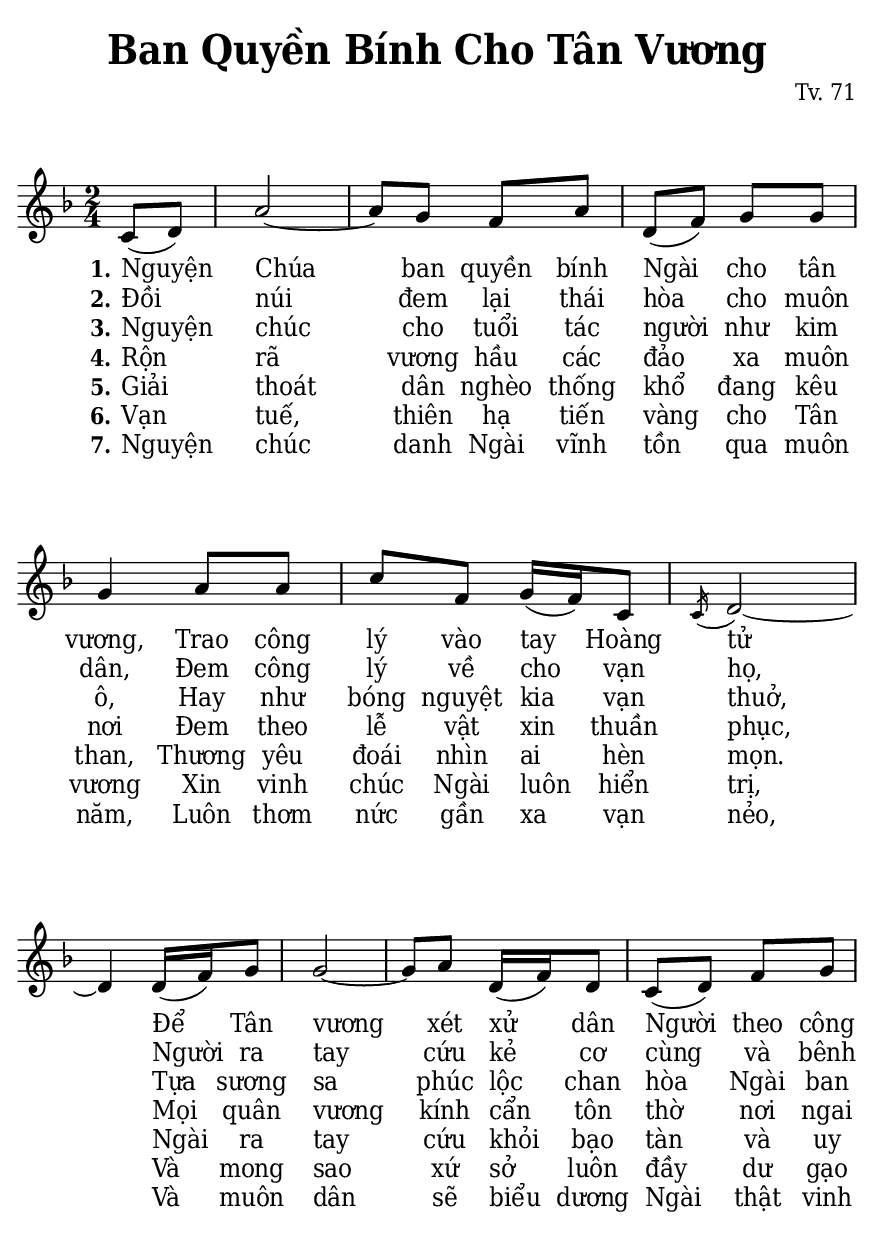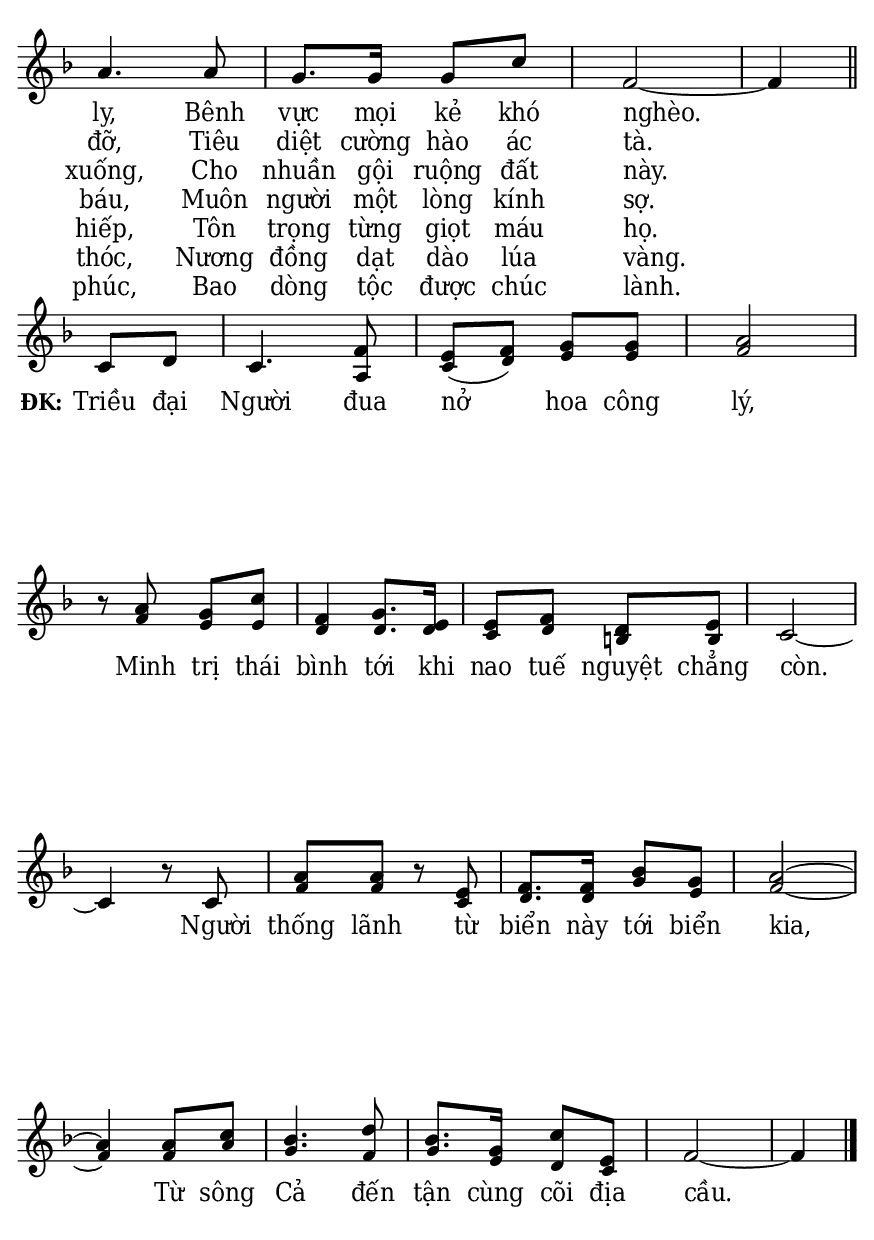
% Cài đặt chung\
\version "2.22.1"
\include "english.ly"

\header {
  title = \markup { \fontsize #1 "Ban Quyền Bính Cho Tân Vương" }
  composer = "Tv. 71"
  %arranger = "Lm. Kim Long"
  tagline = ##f
}

% Nhạc phiên khúc
nhacPhienKhucSop = \relative c' {
  \partial 4 c8 (d) |
  a'2 ~ |
  a8 g f a |
  d, (f) g g |
  g4 a8 a |
  c f, g16 (f) c8 |
  \slashedGrace { c16 ( } d2) ~ |
  d4 d16 (f) g8 |
  g2 ~ |
  g8 a d,16 (f) d8 |
  c (d) f g |
  a4. a8 |
  g8. g16 g8 c |
  f,2 ~ |
  f4 \bar "||" \break
  
  c8 d |
  c4. f8 |
  e (f) g g |
  a2 |
  r8 a g c |
  f,4 g8. e16 |
  e8 f d e |
  c2 ~ |
  c4 r8 c |
  a' a r e |
  f8. f16 bf8 g |
  a2 ~ |
  a4 a8 c |
  bf4. d8 |
  bf8. g16 c8 e, |
  f2 ~ |
  f4 \bar "|."
}

nhacPhienKhucAlto = \relative c' {
  r4 |
  R2*13
  r4
  c8 d |
  c4. a8 |
  c (d) e e |
  f2 |
  r8 f e e |
  d4 d8. d16 |
  c8 d b! b |
  c2 ~ |
  c4 r8 c |
  f f r c |
  d8. d16 g8 e |
  f2 ~ |
  f4 f8 a |
  g4. f8 |
  g8. e16 d8 c |
  f2 ~ |
  f4
}

% Lời phiên khúc
loiPhienKhucSop = \lyrics {
  <<
    {
      \set stanza = "1."
      Nguyện Chúa ban quyền bính Ngài cho tân vương,
      Trao công lý vào tay Hoàng tử
      Để Tân vương xét xử dân Người theo công ly,
      Bênh vực mọi kẻ khó nghèo.
    }
    \new Lyrics {
	    \set associatedVoice = "beSop"
	    \set stanza = "2."
	    Đồi núi đem lại thái hòa cho muôn dân,
	    Đem công lý về cho vạn họ,
	    Người ra tay cứu kẻ cơ cùng và bênh đỡ,
	    Tiêu diệt cường hào ác tà.
    }
    \new Lyrics {
	    \set associatedVoice = "beSop"
	    \set stanza = "3."
	    Nguyện chúc cho tuổi tác người như kim ô,
	    Hay như bóng nguyệt kia vạn thuở,
	    Tựa sương sa phúc lộc chan hòa Ngài ban xuống,
	    Cho nhuần gội ruộng đất này.
    }
    \new Lyrics {
	    \set associatedVoice = "beSop"
	    \set stanza = "4."
	    Rộn rã vương hầu các đảo xa muôn nơi
	    Đem theo lễ vật xin thuần phục,
	    Mọi quân vương kính cẩn tôn thờ nơi ngai báu,
	    Muôn người một lòng kính sợ.
    }
    \new Lyrics {
	    \set associatedVoice = "beSop"
	    \set stanza = "5."
	    Giải thoát dân nghèo thống khổ đang kêu than,
	    Thương yêu đoái nhìn ai hèn mọn.
	    Ngài ra tay cứu khỏi bạo tàn và uy hiếp,
	    Tôn trọng từng giọt máu họ.
    }
    \new Lyrics {
	    \set associatedVoice = "beSop"
	    \set stanza = "6."
	    Vạn tuế, thiên hạ tiến vàng cho Tân vương
	    Xin vinh chúc Ngài luôn hiển trị,
	    Và mong sao xứ sở luôn đầy dư gạo thóc,
	    Nương đồng dạt dào lúa vàng.
    }
    \new Lyrics {
	    \set associatedVoice = "beSop"
	    \set stanza = "7."
	    Nguyện chúc danh Ngài vĩnh tồn qua muôn năm,
	    Luôn thơm nức gần xa vạn nẻo,
	    Và muôn dân sẽ biểu dương Ngài thật vinh phúc,
	    Bao dòng tộc được chúc lành.
    }
  >>
  \set stanza = "ĐK:"
  Triều đại Người đua nở hoa công lý,
  Minh trị thái bình tới khi nao tuế nguyệt chẳng còn.
  Người thống lãnh từ biển này tới biển kia,
  Từ sông Cả đến tận cùng cõi địa cầu.
}

% Dàn trang
\paper {
  #(set-paper-size "a5")
  top-margin = 3\mm
  bottom-margin = 3\mm
  left-margin = 3\mm
  right-margin = 3\mm
  indent = #0
  #(define fonts
	 (make-pango-font-tree "Deja Vu Serif Condensed"
	 		       "Deja Vu Serif Condensed"
			       "Deja Vu Serif Condensed"
			       (/ 20 20)))
  print-page-number = ##f
}

TongNhip = {
  \key f \major \time 2/4
  \set Timing.beamExceptions = #'()
  \set Timing.baseMoment = #(ly:make-moment 1/4)
}

% Đổi kích thước nốt cho bè phụ
notBePhu =
#(define-music-function (font-size music) (number? ly:music?)
   (for-some-music
     (lambda (m)
       (if (music-is-of-type? m 'rhythmic-event)
           (begin
             (set! (ly:music-property m 'tweaks)
                   (cons `(font-size . ,font-size)
                         (ly:music-property m 'tweaks)))
             #t)
           #f))
     music)
   music)

\score {
  \new ChoirStaff <<
    \new Staff \with {
        \consists "Merge_rests_engraver"
        printPartCombineTexts = ##f
      }
      <<
      \new Voice \TongNhip \partCombine 
        \nhacPhienKhucSop
        \notBePhu -1 { \nhacPhienKhucAlto }
      \new NullVoice = beSop \nhacPhienKhucSop
      \new Lyrics \lyricsto beSop \loiPhienKhucSop
      >>
  >>
  \layout {
    %\override Staff.TimeSignature.transparent = ##t
    \override Lyrics.LyricSpace.minimum-distance = #1.5
    \override Score.BarNumber.break-visibility = ##(#f #f #f)
    \override Score.SpacingSpanner.uniform-stretching = ##t
  } 
}
